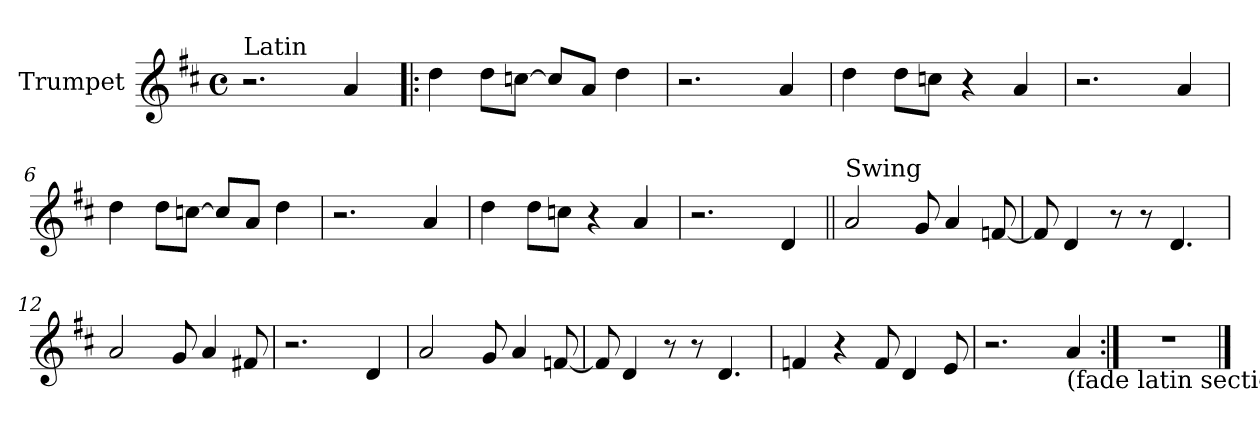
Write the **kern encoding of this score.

**kern
*part1
*staff1
*I"Trumpet
*I'Tpt
*clefG2
*ITrd1c2
*k[]
*C:
*M4/4
*met(c)
=1
!LO:TX:a:t=Latin
2.r
4g/
=2!|:
4cc\
8cc\L
[8b-X\J
8b-/L]
8g/J
4cc\
=3
2.r
4g/
=4
4cc\
8cc\L
8b-X\J
4r
4g/
=5
2.r
4g/
!!LO:LB:g=z
=6
4cc\
8cc\L
[8b-X\J
8b-/L]
8g/J
4cc\
=7
2.r
4g/
=8
4cc\
8cc\L
8b-X\J
4r
4g/
=9
2.r
4c/
!!LO:LB:g=z
=10||
!LO:TX:a:t=Swing
2g/
8f/
4g/
[8e-X/
=11
8e-/]
4c/
8r
8r
4.c/
=12
2g/
8f/
4g/
8en/
=13
2.r
4c/
!!LO:LB:g=z
=14
2g/
8f/
4g/
[8e-X/
=15
8e-/]
4c/
8r
8r
4.c/
=16
4e-X/
4r
8e-/
4c/
8d/
=17
2.r
!LO:TX:b:t=(fade latin section (A) to end)
4g/
=18:|!
1r
==
*-
